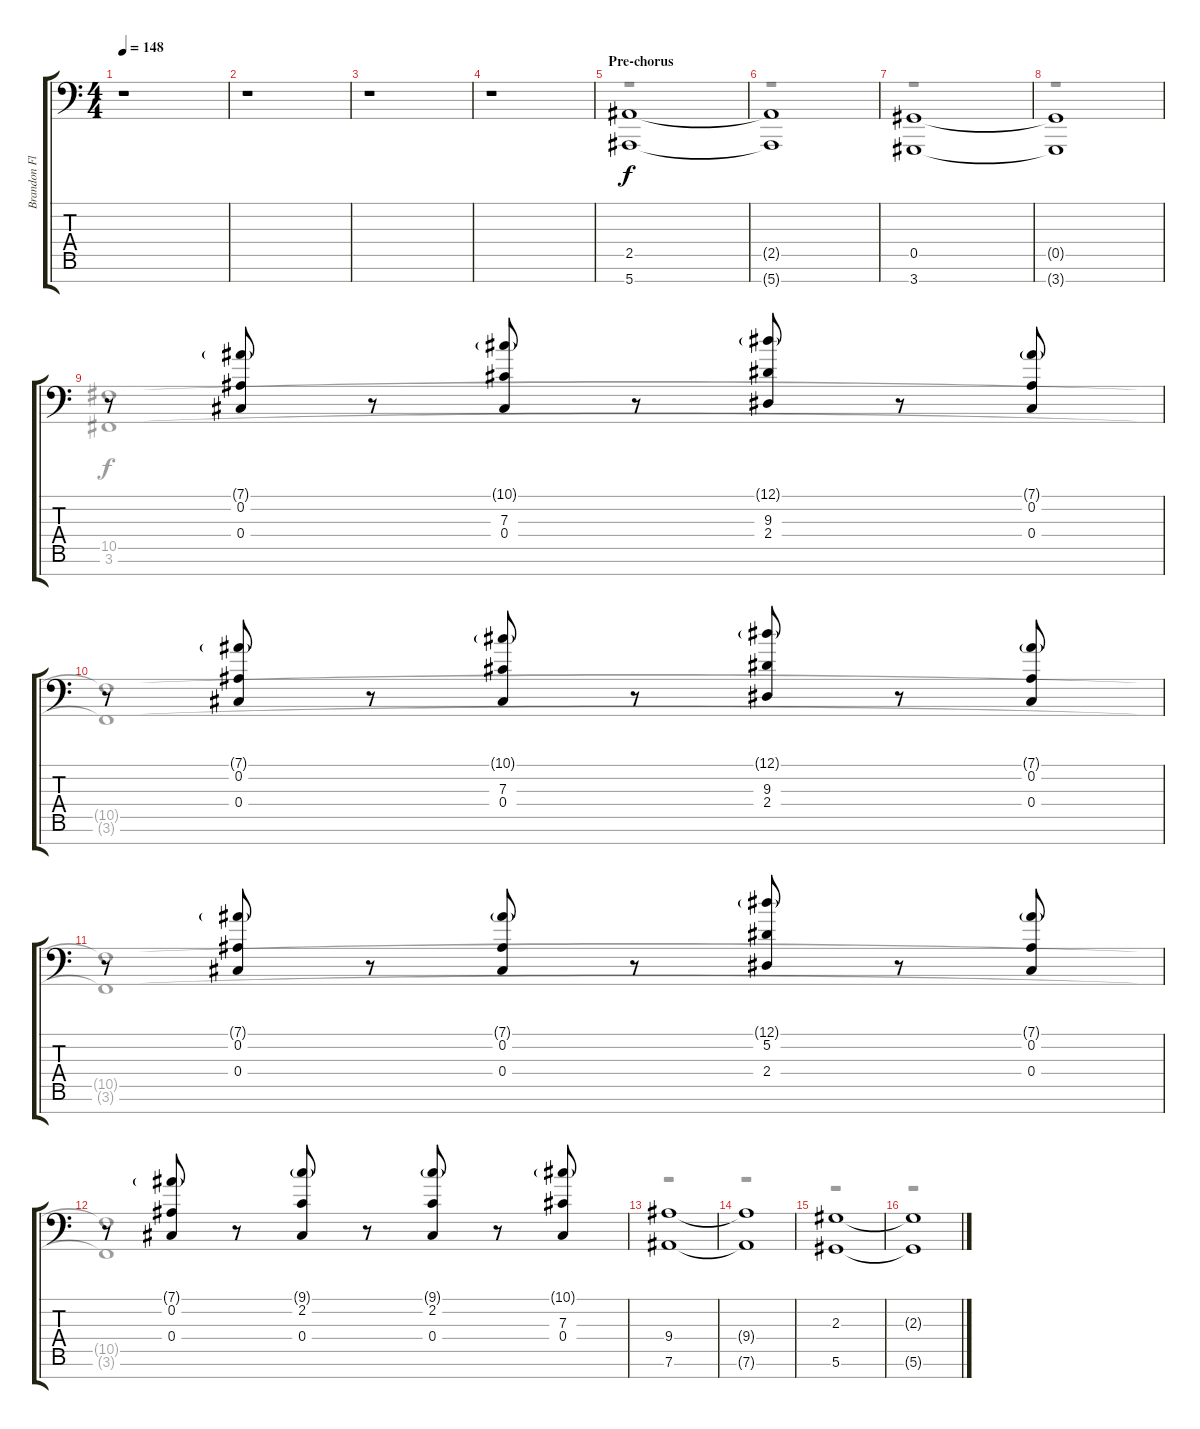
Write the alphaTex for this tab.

\track ("Brandon Flowers - Synthesizer 1" "Brandon Fl") {instrument lead2sawtooth}
\staff {score tabs}
\tuning (Eb4 Bb3 Gb3 Db3 Ab2 Eb2 F1) {hide}
\voice
\ts (4 4)
\tempo 148
\clef f4
\ks c
r.1{dy f} |
r.1 |
r.1 |
r.1 |
\section ("" "Pre-chorus")
(2.5 5.7).1 |
(2.5{t} 5.7{t}).1 |
(0.5 3.7).1 |
(0.5{t} 3.7{t}).1 |
r.8 (7.1{g} 0.2 0.4).8 r.8 (10.1{g} 7.3 0.4).8 r.8 (12.1{g} 9.3 2.4).8 r.8 (7.1{g} 0.2 0.4).8 |
r.8 (7.1{g} 0.2 0.4).8 r.8 (10.1{g} 7.3 0.4).8 r.8 (12.1{g} 9.3 2.4).8 r.8 (7.1{g} 0.2 0.4).8 |
r.8 (7.1{g} 0.2 0.4).8 r.8 (7.1{g} 0.2 0.4).8 r.8 (12.1{g} 5.2 2.4).8 r.8 (7.1{g} 0.2 0.4).8 |
r.8 (7.1{g} 0.2 0.4).8 r.8 (9.1{g} 2.2 0.4).8 r.8 (9.1{g} 2.2 0.4).8 r.8 (10.1{g} 7.3 0.4).8 |
(9.4 7.6).1 |
(9.4{t} 7.6{t}).1 |
(2.3 5.6).1 |
(2.3{t} 5.6{t}).1
\voice
\clef f4
\ottava regular
\simile none
\ks c
r.1{dy f} |
r.1 |
r.1 |
r.1 |
r.1 |
r.1 |
r.1 |
r.1 |
(10.5 3.6).1 |
(10.5{t} 3.6{t}).1 |
(10.5{t} 3.6{t}).1 |
(10.5{t} 3.6{t}).1 |
r.1 |
r.1 |
r.1 |
r.1
